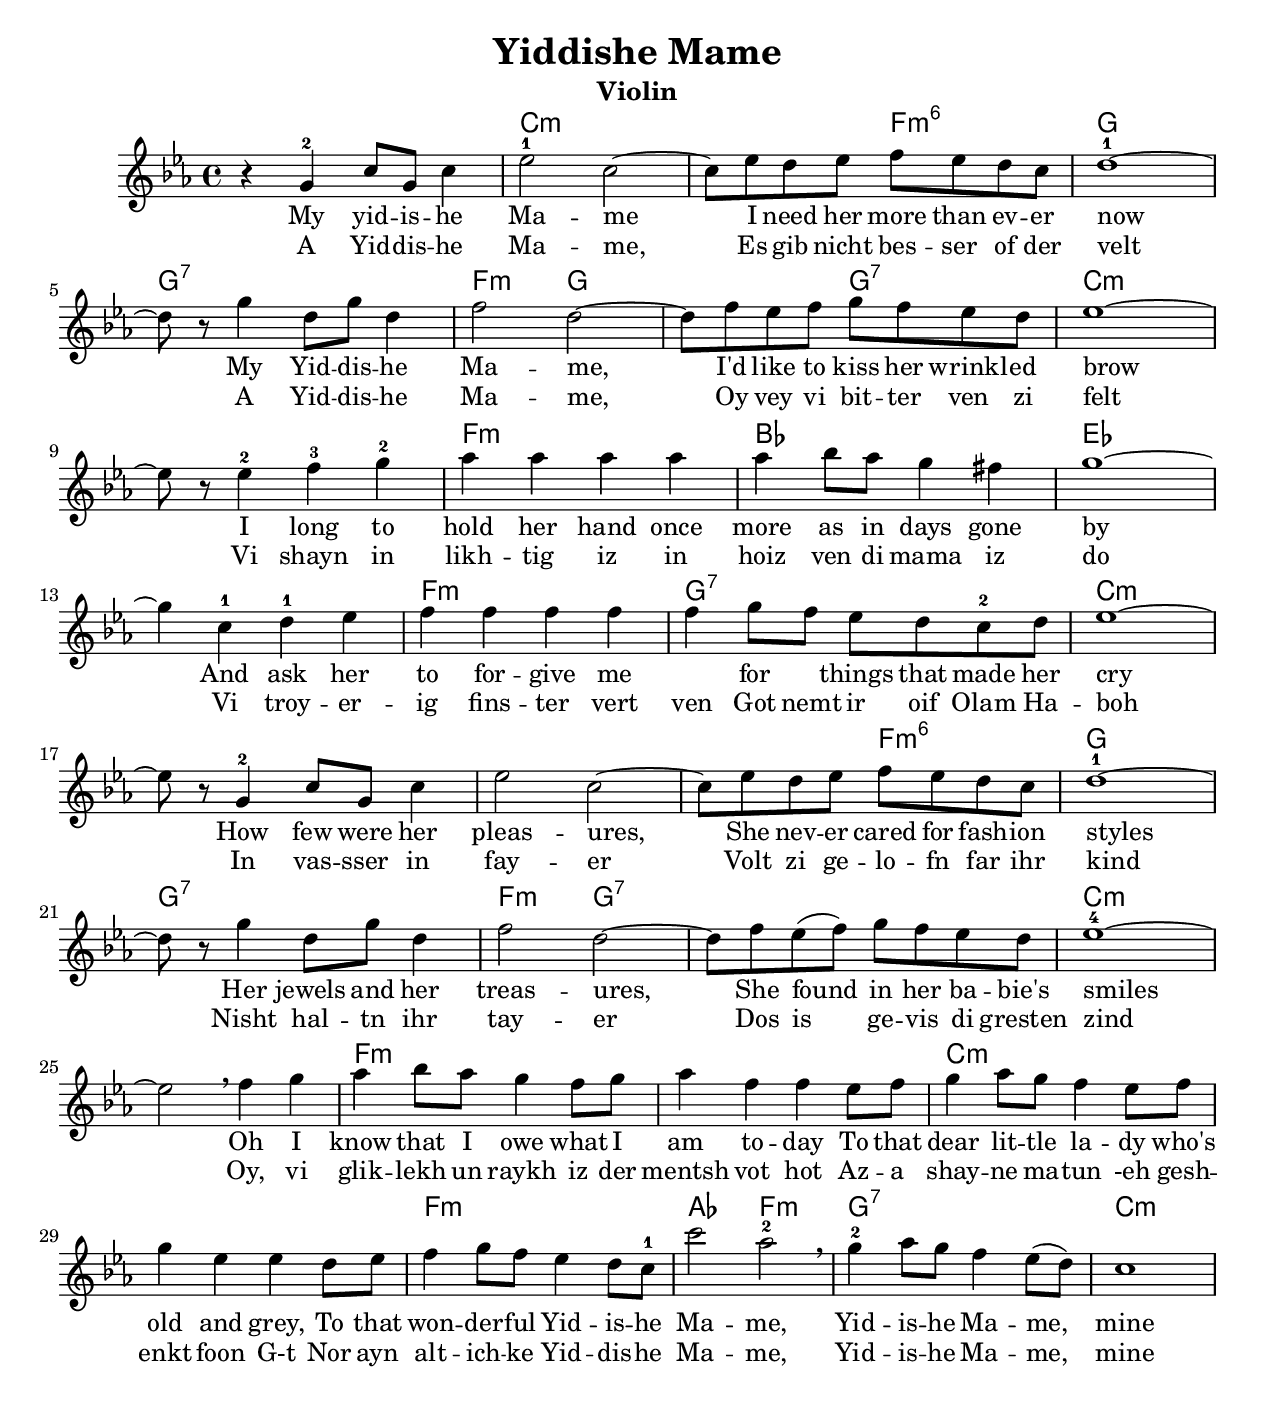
\version "2.18.0"
\include "english.ly"
%\pointAndClickOff
\paper{
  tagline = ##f
  print-all-headers = ##t
  #(set-paper-size "letter")
}
date = #(strftime "%d-%m-%Y" (localtime (current-time)))

%\markup{ \italic{ " Updated " \date  }  }

%\markup{ Got something to say? }

global = {
  \clef treble
  \key g \minor
  \time 4/4
  \set Score.markFormatter = #format-mark-box-alphabet
}

%#################################### Melody ########################
melody = \relative c' {
  \global
  %\partial 16*3 a16 d f   %lead in notes

  r4 d4-2 g8 d g4
  bf2-1 g~
  g8 bf a bf  c bf a g
  a1-1~
  \break
  a8 r d4 a8 d a4
  c2 a~
  a8 c bf c  d c bf a
  bf1~
  \break
  bf8 r bf4-2 c-3 d-2|
  ef4 ef ef ef
  ef4 f8 ef d4 cs
  d1~
  \break
  d4 g,-1 a-1  bf
  c4 c c c
  c4 d8 c bf a g-2 a |
  bf1~
  \break
  bf8 r d,4-2 g8 d g4
  bf2 g~
  g8 bf a bf  c bf a g
  a1-1~   %styles
  \break
  a8 r d4 a8 d a4
  c2 a~
  a8 c bf(c)  d c bf a
  bf1-4~
  \break
  bf2 \breathe c4 d
  ef4 f8 ef d4 c8 d|
  ef4 c c bf8 c
  d4 ef8 d c4 bf8 c
  \break
  d4 bf bf a8 bf
  c4 d8 c bf4 a8 g-1
  g'2 ef-2 \breathe
  d4-2 ef8 d c4 bf8(a)
  %{
    <<
    {d4 ef8 d c4 bf8(a)}
    {d2 d}
    >>
  %}
  g1
}
%################################# Lyrics #####################
\addlyrics{
  My yid -- is -- he Ma -- me
  I need her more than ev -- er now
  My Yid -- dis -- he Ma -- me,
  I'd like to kiss her wrinkl -- ed brow
  I long to hold her hand once more as in days gone by
  And ask her to for -- give me \skip 4 for \skip 4 things that made her cry
  How few were her pleas -- ures,
  She nev -- er cared for fash -- ion styles
  Her jewels and her treas -- ures,
  She found in her ba -- bie's smiles
  Oh I know that I owe what I am to -- day
  To that dear lit -- tle la -- dy who's old and grey,
  To that won -- der -- ful Yid -- is -- he Ma -- me,
  Yid -- is -- he Ma -- me, mine
}
\addlyrics {
  A Yid -- dis -- he Ma -- me,
  Es gib nicht bes -- ser of der velt
  A Yid -- dis -- he Ma -- me,
  Oy vey vi bit -- ter ven zi felt
  Vi shayn in likh -- tig iz in hoiz ven di mama iz do
  Vi troy -- er -- ig fins -- ter vert ven Got nemt ir oif Olam Ha -- boh

  In vas -- sser in fay -- er
  Volt zi ge -- lo -- fn far ihr kind
  Nisht hal -- tn ihr tay -- er
  Dos is ge -- vis di gresten zind
  Oy, vi glik -- lekh un raykh iz der mentsh vot hot
  Az -- a  shay -- ne ma -- tun -eh gesh -- enkt foon G-t
  Nor ayn alt -- ich -- ke Yid -- dis -- he Ma -- me,
  Yid -- is -- he Ma -- me, mine
  %Ma -- \skip 4 \skip 4 me \skip 8 mayn
}
%################################# Chords #######################
harmonies =  \chordmode {
  s1
  g2*3:m
  c2:m6
  d1
  d1:7
  c2:m
  (d2*2)
  d2:7
  g1*2:m
  c1:m
  f1
  bf1*2
  c1:m
  d1:7
  g2*7:m
  c2:m6
  d1
  d1:7
  c2:m
  d2*3:7
  g1*2:m
  c1*2:m
  g1*2:m
  c1:m
  ef2
  c2:m
  d1:7
  g1:m

}

\score {
  <<
    \new ChordNames {
      \set chordChanges = ##f
     \transpose g c \harmonies
    }
    \new Staff
   \transpose g c' \melody
  >>
  \header{
    title= "Yiddishe Mame"
    subtitle=""
    composer= ""
    instrument = "Violin"
    arranger= ""
  }
  \midi{\tempo 4 = 120}
  \layout{indent = 1.0\cm}
}
%{
% more verses:
\markup{}
\markup {
  \fill-line {
    \hspace #0.1 % distance from left margin
    \column {
      \line { "1."
	\column {
	  ""
	}
      }
      \hspace #0.2 % vertical distance between verses
      \line { "2."
	\column {
	 ""
	}
      }
    }
    \hspace #0.1  % horiz. distance between columns
    \column {
      \line { "3."
	\column {
	  ""
	}
      }
      \hspace #0.2 % distance between verses
      \line { "4."
	\column {
	 ""
	}
      }
    }
    \hspace #0.1 % distance to right margin
  }
}

%}
